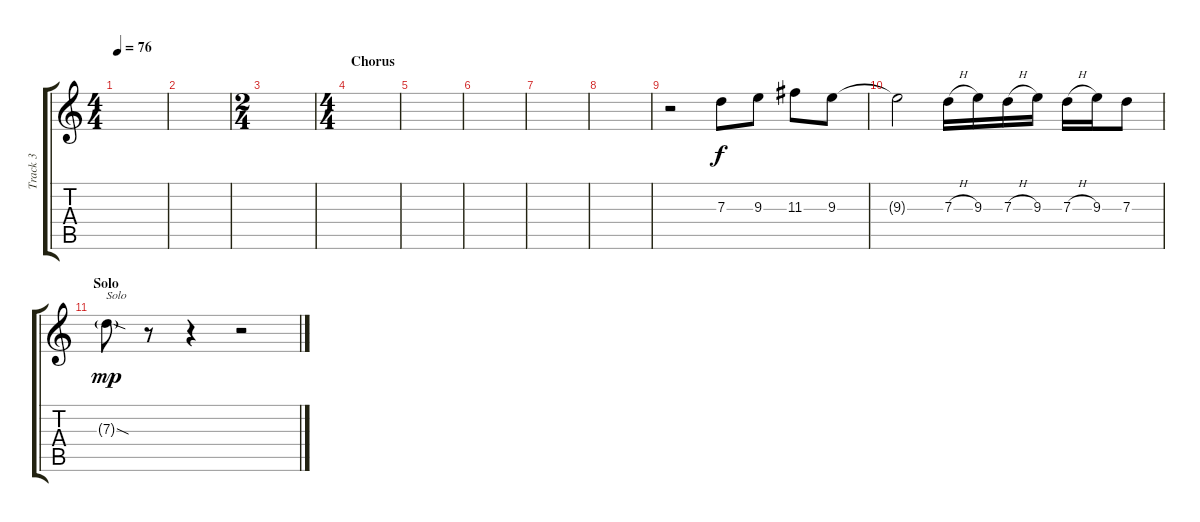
\track ("Track 3" "Track 3") {instrument distortionguitar}
\staff {score tabs}
\tuning (E4 B3 G3 D3 A2 E2) {hide}
\ts (4 4)
\tempo 76
\clef g2
\ks c
|
|
\ts (2 4)
|
\ts (4 4)
\section ("" "Chorus")
|
|
|
|
|
r.2 7.3.8{dy f} 9.3.8 11.3.8 9.3.8 |
9.3{t}.2 7.3{h}.16 9.3.16 7.3{h}.16 9.3.16 7.3{h}.16 9.3.16 7.3.8 |
\section ("" "Solo")
7.3{sod g}.8{txt "Solo" dy mp} r.8 r.4 r.2
